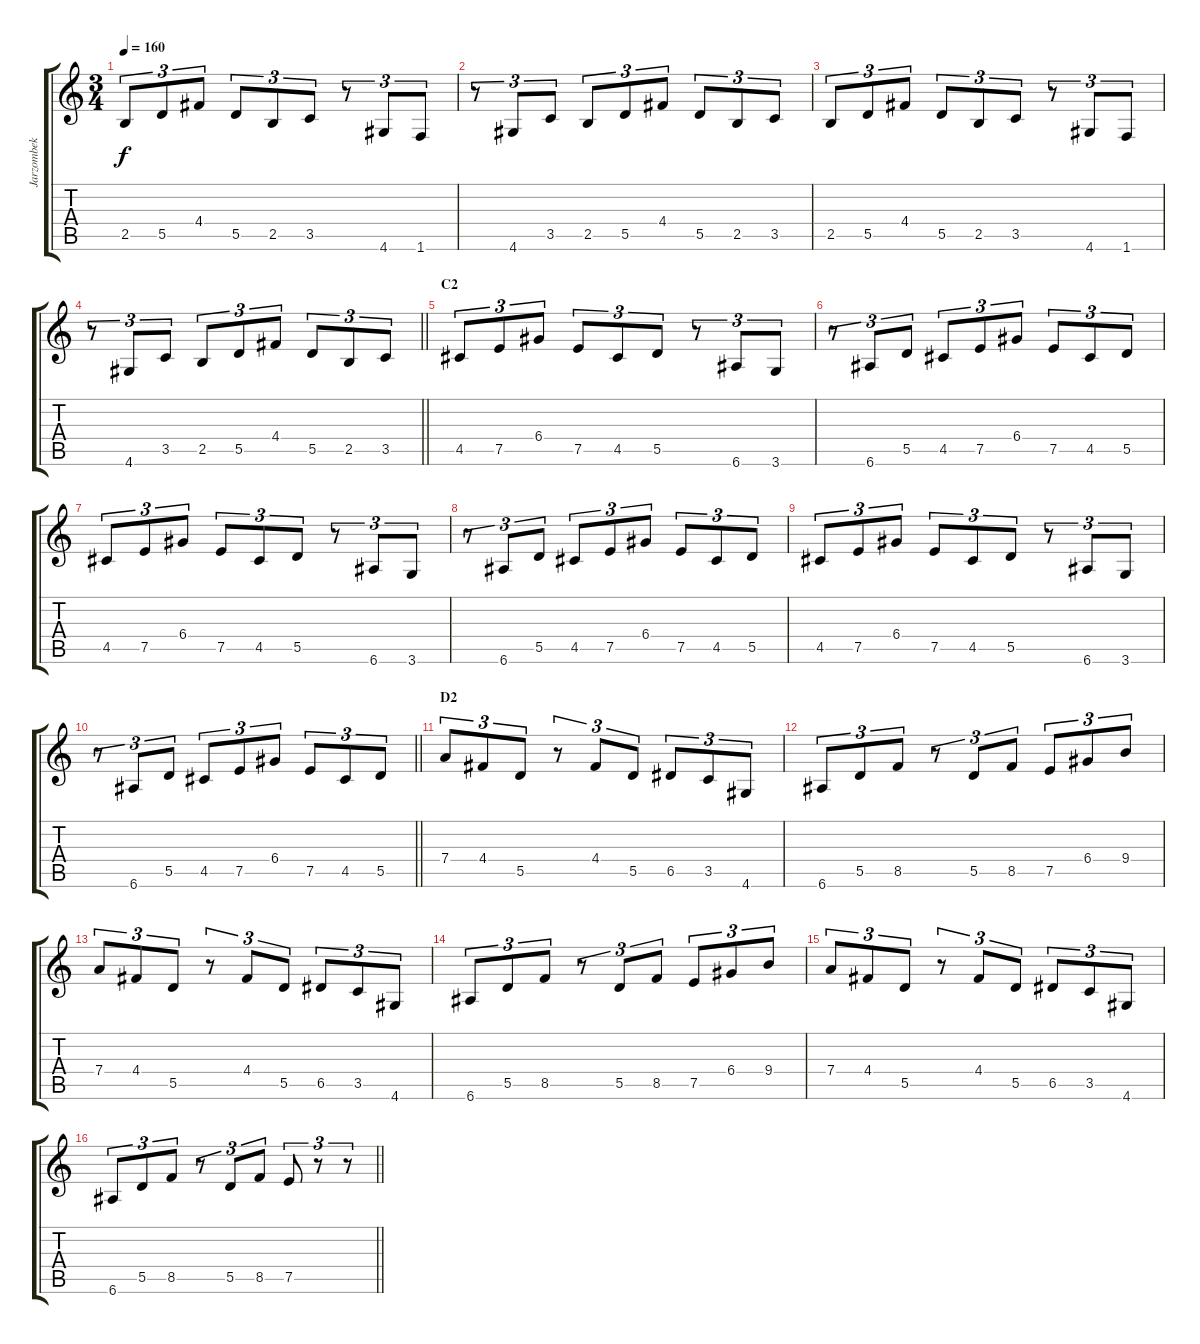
\track ("Jarzombek - Lead Guitar L" "Jarzombek ") {instrument distortionguitar}
\staff {score tabs}
\tuning (E4 B3 G3 D3 A2 E2) {hide}
\ts (3 4)
\tempo 160
\clef g2
\ks c
2.5.8{tu (3 2) dy f} 5.5.8{tu (3 2)} 4.4.8{tu (3 2)} 5.5.8{tu (3 2)} 2.5.8{tu (3 2)} 3.5.8{tu (3 2)} r.8{tu (3 2)} 4.6.8{tu (3 2)} 1.6.8{tu (3 2)} |
r.8{tu (3 2)} 4.6.8{tu (3 2)} 3.5.8{tu (3 2)} 2.5.8{tu (3 2)} 5.5.8{tu (3 2)} 4.4.8{tu (3 2)} 5.5.8{tu (3 2)} 2.5.8{tu (3 2)} 3.5.8{tu (3 2)} |
2.5.8{tu (3 2)} 5.5.8{tu (3 2)} 4.4.8{tu (3 2)} 5.5.8{tu (3 2)} 2.5.8{tu (3 2)} 3.5.8{tu (3 2)} r.8{tu (3 2)} 4.6.8{tu (3 2)} 1.6.8{tu (3 2)} |
\barLineRight lightlight
r.8{tu (3 2)} 4.6.8{tu (3 2)} 3.5.8{tu (3 2)} 2.5.8{tu (3 2)} 5.5.8{tu (3 2)} 4.4.8{tu (3 2)} 5.5.8{tu (3 2)} 2.5.8{tu (3 2)} 3.5.8{tu (3 2)} |
\section ("" "C2")
4.5.8{tu (3 2)} 7.5.8{tu (3 2)} 6.4.8{tu (3 2)} 7.5.8{tu (3 2)} 4.5.8{tu (3 2)} 5.5.8{tu (3 2)} r.8{tu (3 2)} 6.6.8{tu (3 2)} 3.6.8{tu (3 2)} |
r.8{tu (3 2)} 6.6.8{tu (3 2)} 5.5.8{tu (3 2)} 4.5.8{tu (3 2)} 7.5.8{tu (3 2)} 6.4.8{tu (3 2)} 7.5.8{tu (3 2)} 4.5.8{tu (3 2)} 5.5.8{tu (3 2)} |
4.5.8{tu (3 2)} 7.5.8{tu (3 2)} 6.4.8{tu (3 2)} 7.5.8{tu (3 2)} 4.5.8{tu (3 2)} 5.5.8{tu (3 2)} r.8{tu (3 2)} 6.6.8{tu (3 2)} 3.6.8{tu (3 2)} |
r.8{tu (3 2)} 6.6.8{tu (3 2)} 5.5.8{tu (3 2)} 4.5.8{tu (3 2)} 7.5.8{tu (3 2)} 6.4.8{tu (3 2)} 7.5.8{tu (3 2)} 4.5.8{tu (3 2)} 5.5.8{tu (3 2)} |
4.5.8{tu (3 2)} 7.5.8{tu (3 2)} 6.4.8{tu (3 2)} 7.5.8{tu (3 2)} 4.5.8{tu (3 2)} 5.5.8{tu (3 2)} r.8{tu (3 2)} 6.6.8{tu (3 2)} 3.6.8{tu (3 2)} |
\barLineRight lightlight
r.8{tu (3 2)} 6.6.8{tu (3 2)} 5.5.8{tu (3 2)} 4.5.8{tu (3 2)} 7.5.8{tu (3 2)} 6.4.8{tu (3 2)} 7.5.8{tu (3 2)} 4.5.8{tu (3 2)} 5.5.8{tu (3 2)} |
\section ("" "D2")
7.4.8{tu (3 2)} 4.4.8{tu (3 2)} 5.5.8{tu (3 2)} r.8{tu (3 2)} 4.4.8{tu (3 2)} 5.5.8{tu (3 2)} 6.5.8{tu (3 2)} 3.5.8{tu (3 2)} 4.6.8{tu (3 2)} |
6.6.8{tu (3 2)} 5.5.8{tu (3 2)} 8.5.8{tu (3 2)} r.8{tu (3 2)} 5.5.8{tu (3 2)} 8.5.8{tu (3 2)} 7.5.8{tu (3 2)} 6.4.8{tu (3 2)} 9.4.8{tu (3 2)} |
7.4.8{tu (3 2)} 4.4.8{tu (3 2)} 5.5.8{tu (3 2)} r.8{tu (3 2)} 4.4.8{tu (3 2)} 5.5.8{tu (3 2)} 6.5.8{tu (3 2)} 3.5.8{tu (3 2)} 4.6.8{tu (3 2)} |
6.6.8{tu (3 2)} 5.5.8{tu (3 2)} 8.5.8{tu (3 2)} r.8{tu (3 2)} 5.5.8{tu (3 2)} 8.5.8{tu (3 2)} 7.5.8{tu (3 2)} 6.4.8{tu (3 2)} 9.4.8{tu (3 2)} |
7.4.8{tu (3 2)} 4.4.8{tu (3 2)} 5.5.8{tu (3 2)} r.8{tu (3 2)} 4.4.8{tu (3 2)} 5.5.8{tu (3 2)} 6.5.8{tu (3 2)} 3.5.8{tu (3 2)} 4.6.8{tu (3 2)} |
\barLineRight lightlight
6.6.8{tu (3 2)} 5.5.8{tu (3 2)} 8.5.8{tu (3 2)} r.8{tu (3 2)} 5.5.8{tu (3 2)} 8.5.8{tu (3 2)} 7.5.8{tu (3 2)} r.8{tu (3 2)} r.8{tu (3 2)}
